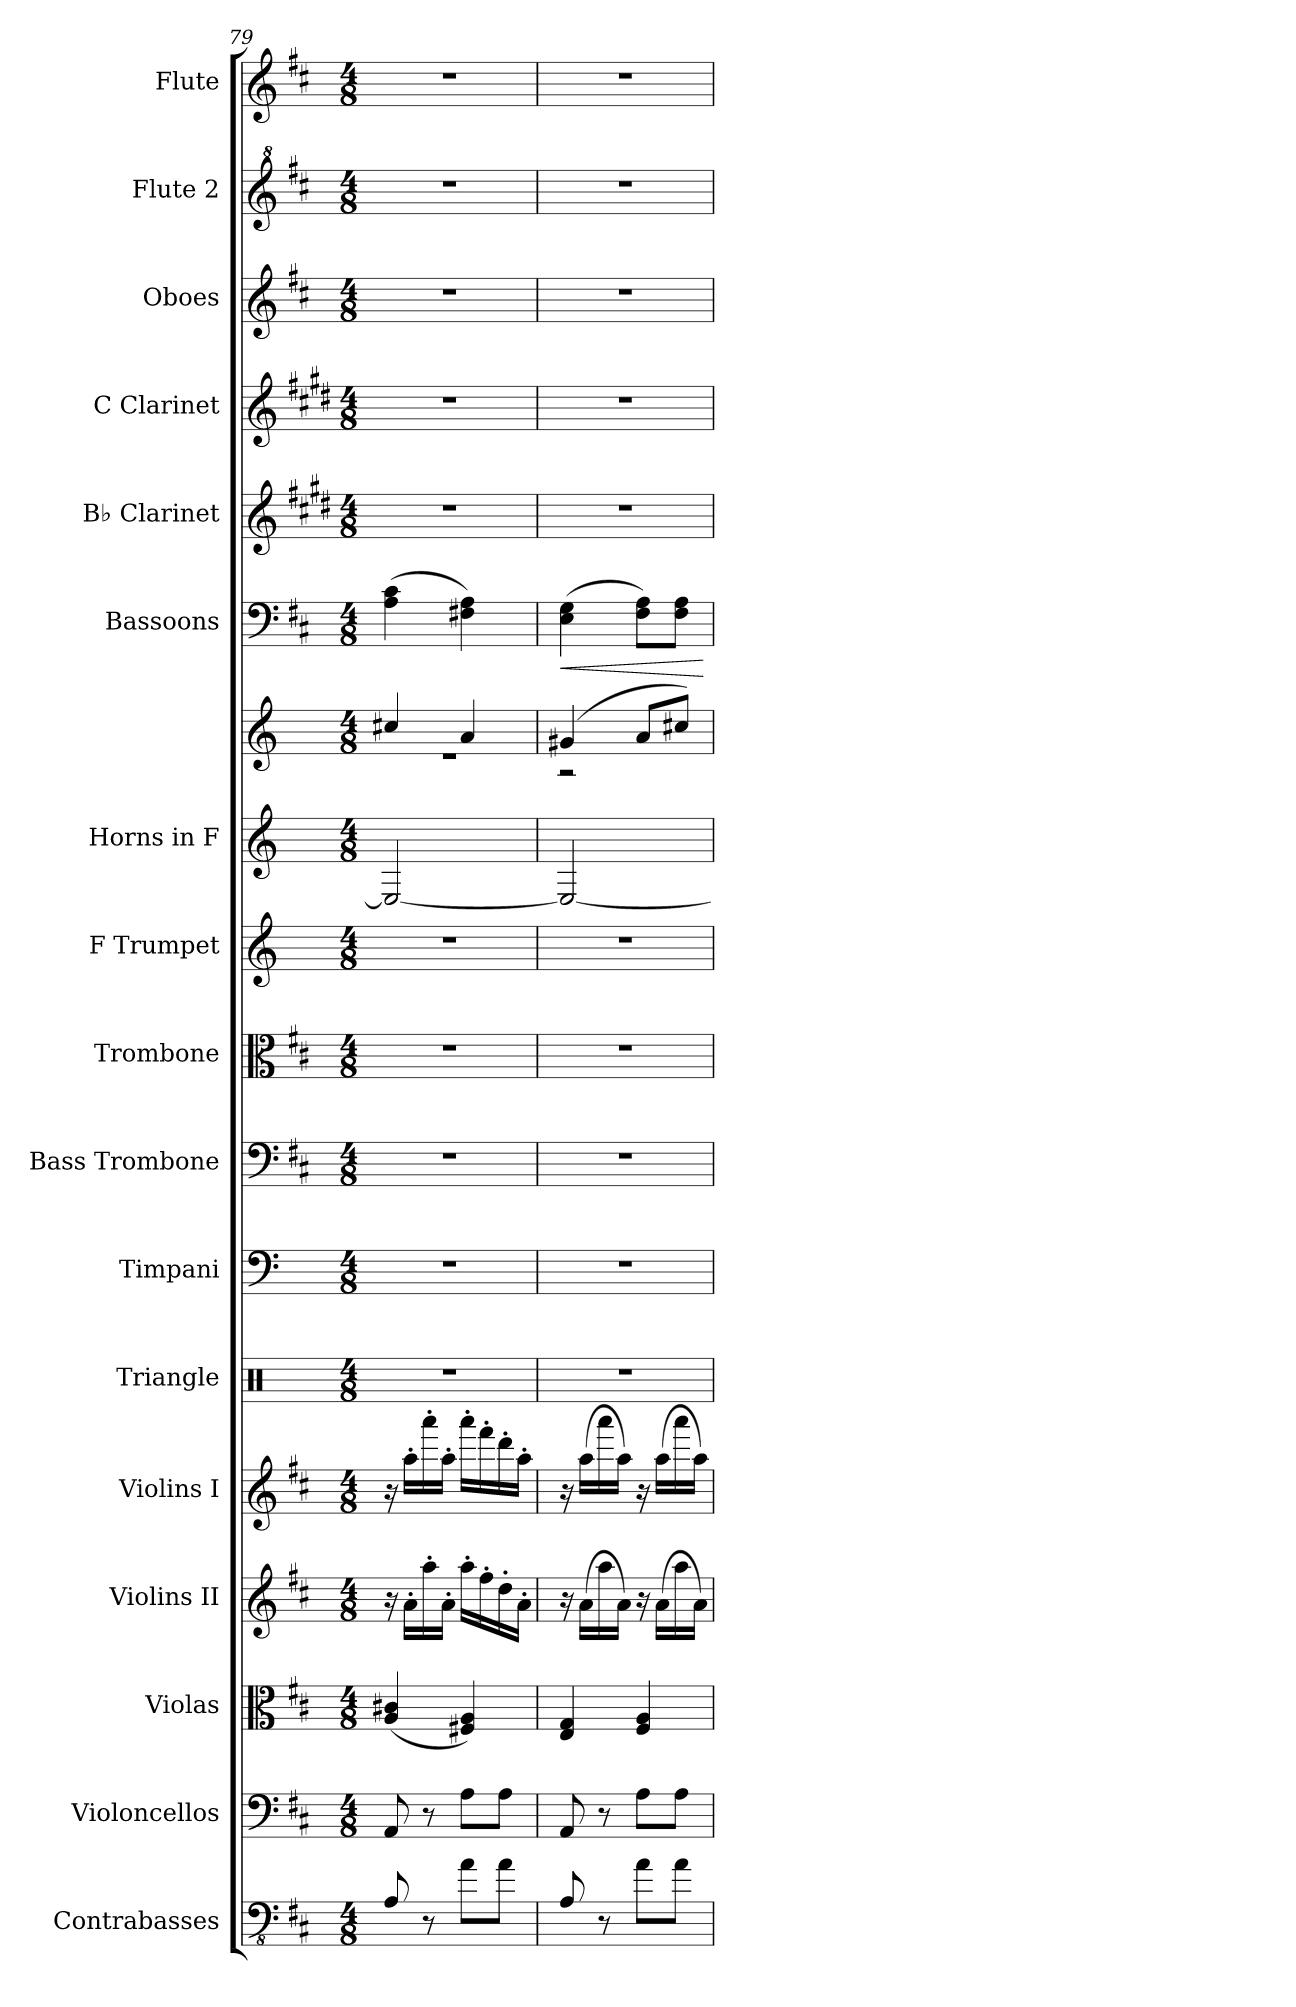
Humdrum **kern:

**kern	**kern	**kern	**kern	**kern	**kern	**kern	**kern	**kern	**kern	**kern	**kern	**dynam	**kern	**dynam	**kern	**kern	**kern	**kern	**kern
*part17	*part16	*part15	*part14	*part13	*part12	*part11	*part10	*part9	*part8	*part7	*part7	*part7	*part6	*part6	*part5	*part4	*part3	*part2	*part1
*staff18	*staff17	*staff16	*staff15	*staff14	*staff13	*staff12	*staff11	*staff10	*staff9	*staff8	*staff7	*staff7/8	*staff6	*staff6	*staff5	*staff4	*staff3	*staff2	*staff1
*I"Contrabasses	*I"Violoncellos	*I"Violas	*I"Violins II	*I"Violins I	*I"Triangle	*I"Timpani	*I"Bass Trombone	*I"Trombone	*I"F Trumpet	*I"Horns in F	*	*	*I"Bassoons	*	*I"B♭ Clarinet	*I"C Clarinet	*I"Oboes	*I"Flute 2	*I"Flute
*I'Cb.	*I'Vc.	*I'Vla.	*I'Vln. II	*I'Vln. I	*I'Trgl.	*I'Timp.	*I'B. Tbn.	*I'Tbn.	*I'F Tpt.	*	*	*	*I'Bsn.	*	*I'B♭ Cl.	*I'C Cl.	*I'Ob.	*I'Fl. 2	*I'Fl. 2
*clefFv4	*clefF4	*clefC3	*clefG2	*clefG2	*clefX	*clefF4	*clefF4	*clefC3	*clefG2	*clefG2	*clefG2	*	*clefF4	*	*clefG2	*clefG2	*clefG2	*clefG^2	*clefG2
*ITrd7c12	*	*	*	*	*	*	*	*	*ITrd-3c-5	*ITrd4c7	*ITrd4c7	*	*	*	*ITrd1c2	*ITrd1c2	*	*	*
*k[f#c#]	*k[f#c#]	*k[f#c#]	*k[f#c#]	*k[f#c#]	*k[]	*k[]	*k[f#c#]	*k[f#c#]	*k[b-]	*k[b-]	*k[b-]	*	*k[f#c#]	*	*k[f#c#]	*k[f#c#]	*k[f#c#]	*k[f#c#]	*k[f#c#]
*M4/8	*M4/8	*M4/8	*M4/8	*M4/8	*M4/8	*M4/8	*M4/8	*M4/8	*M4/8	*M4/8	*M4/8	*	*M4/8	*	*M4/8	*M4/8	*M4/8	*M4/8	*M4/8
=79	=79	=79	=79	=79	=79	=79	=79	=79	=79	=79	=79	=79	=79	=79	=79	=79	=79	=79	=79
*	*	*	*	*	*	*	*	*	*	*	*^	*	*	*	*	*	*	*	*
8AAA/	8AA/	(<4A/ 4c#X/	16r	16r	2r	2r	2r	2r	2r	2AA/_	4f#X/	2r	.	(>4A\ 4c#\	.	2r	2r	2r	2r	2r
.	.	.	16a'\LL	16aa'\LL	.	.	.	.	.	.	.	.	.	.	.	.	.	.	.	.
8r	8r	.	16aa'\	16aaa'\	.	.	.	.	.	.	.	.	.	.	.	.	.	.	.	.
.	.	.	16a'\JJ	16aa'\JJ	.	.	.	.	.	.	.	.	.	.	.	.	.	.	.	.
8AA\L	8A\L	4F#X/ 4A/)	16aa'\LL	16aaa'\LL	.	.	.	.	.	.	4d/	.	.	4F#X\ 4A\)	.	.	.	.	.	.
.	.	.	16ff#'\	16fff#'\	.	.	.	.	.	.	.	.	.	.	.	.	.	.	.	.
8AA\J	8A\J	.	16dd'\	16ddd'\	.	.	.	.	.	.	.	.	.	.	.	.	.	.	.	.
.	.	.	16a'\JJ	16aa'\JJ	.	.	.	.	.	.	.	.	.	.	.	.	.	.	.	.
!!LO:PB:g=z
=80	=80	=80	=80	=80	=80	=80	=80	=80	=80	=80	=80	=80	=80	=80	=80	=80	=80	=80	=80	=80
!	!	!	!	!	!	!	!	!	!	!	!	!	!LO:HP:b	!	!LO:HP:b	!	!	!	!	!
8AAA/	8AA/	4E/ 4G/	16r	16r	2r	2r	2r	2r	2r	2AA/_	(>4c#X/	2r	<	(>4E\ 4G\	<	2r	2r	2r	2r	2r
.	.	.	(>16a\LL	(>16aa\LL	.	.	.	.	.	.	.	.	.	.	.	.	.	.	.	.
8r	8r	.	16aa\	16aaa\	.	.	.	.	.	.	.	.	.	.	.	.	.	.	.	.
.	.	.	16a\JJ)	16aa\JJ)	.	.	.	.	.	.	.	.	.	.	.	.	.	.	.	.
8AA\L	8A\L	4F#/ 4A/	16r	16r	.	.	.	.	.	.	8d/L	.	.	8F#\ 8A\L)	.	.	.	.	.	.
.	.	.	(>16a\LL	(>16aa\LL	.	.	.	.	.	.	.	.	.	.	.	.	.	.	.	.
8AA\J	8A\J	.	16aa\	16aaa\	.	.	.	.	.	.	8f#X/J)	.	.	8F#\ 8A\J	.	.	.	.	.	.
.	.	.	16a\JJ)	16aa\JJ)	.	.	.	.	.	.	.	.	.	.	.	.	.	.	.	.
*	*	*	*	*	*	*	*	*	*	*	*v	*v	*	*	*	*	*	*	*	*
.	.	.	.	.	.	.	.	.	.	.	.	[	.	[	.	.	.	.	.
=	=	=	=	=	=	=	=	=	=	=	=	=	=	=	=	=	=	=	=
*-	*-	*-	*-	*-	*-	*-	*-	*-	*-	*-	*-	*-	*-	*-	*-	*-	*-	*-	*-
